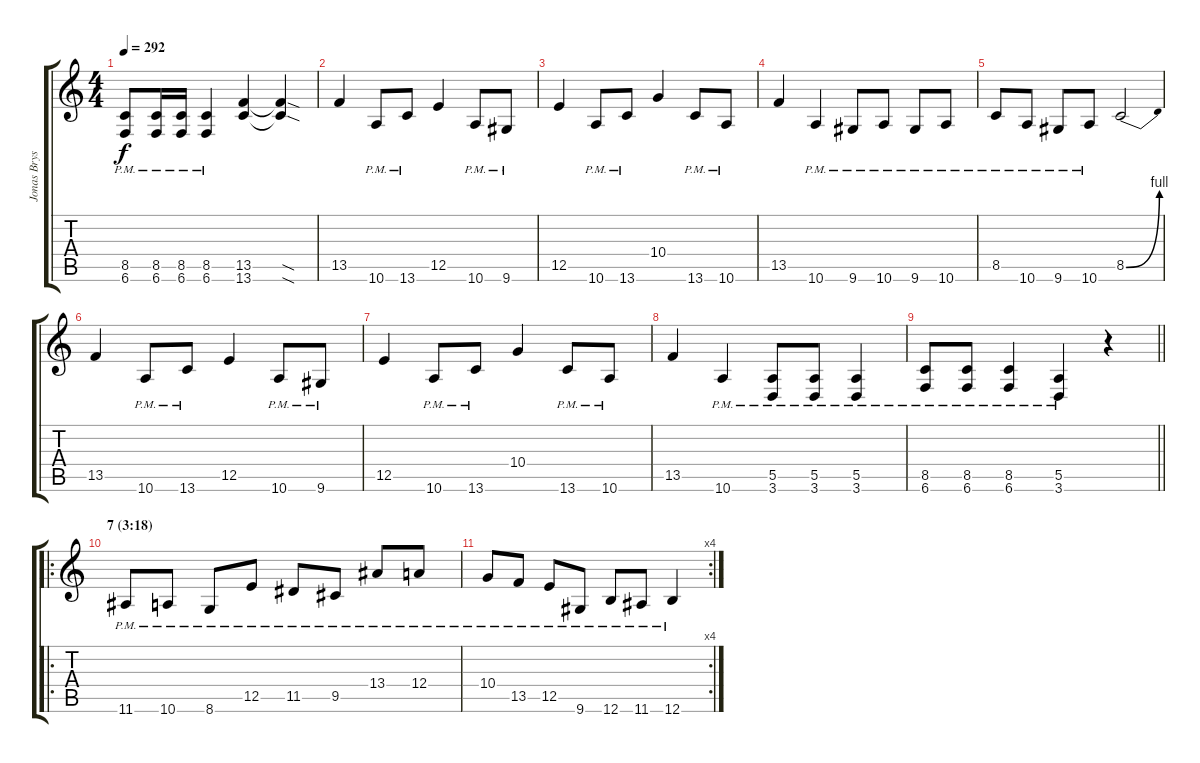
\track ("Jonas Bryssling (Left Guitar)" "Jonas Brys") {instrument overdrivenguitar}
\staff {score tabs}
\tuning (B3 Gb3 D3 A2 E2 B1) {hide}
\ts (4 4)
\tempo 292
\clef g2
\ks c
(8.5{pm} 6.6{pm}).8{dy f} (8.5{pm} 6.6{pm}).16 (8.5{pm} 6.6{pm}).16 (8.5{pm} 6.6{pm}).4 (13.5 13.6).4 (13.5{sod t} 13.6{sod t}).4 |
13.5.4 10.6{pm}.8 13.6{pm}.8 12.5.4 10.6{pm}.8 9.6{pm}.8 |
12.5.4 10.6{pm}.8 13.6{pm}.8 10.4.4 13.6{pm}.8 10.6{pm}.8 |
13.5.4 10.6{pm}.4 9.6{pm}.8 10.6{pm}.8 9.6{pm}.8 10.6{pm}.8 |
8.5{pm}.8 10.6{pm}.8 9.6{pm}.8 10.6{pm}.8 8.5{be (bend 0 0 60 4)}.2 |
13.5.4 10.6{pm}.8 13.6{pm}.8 12.5.4 10.6{pm}.8 9.6{pm}.8 |
12.5.4 10.6{pm}.8 13.6{pm}.8 10.4.4 13.6{pm}.8 10.6{pm}.8 |
13.5.4 10.6{pm}.4 (5.5{pm} 3.6{pm}).8 (5.5{pm} 3.6{pm}).8 (5.5{pm} 3.6{pm}).4 |
\barLineRight lightlight
(8.5{pm} 6.6{pm}).8 (8.5{pm} 6.6{pm}).8 (8.5{pm} 6.6{pm}).4 (5.5{pm} 3.6{pm}).4 r.4 |
\ro
\section ("" "7 (3:18)")
11.6{pm}.8 10.6{pm}.8 8.6{pm}.8 12.5{pm}.8 11.5{pm}.8 9.5{pm}.8 13.4{pm}.8 12.4{pm}.8 |
\rc 4
10.4{pm}.8 13.5{pm}.8 12.5{pm}.8 9.6{pm}.8 12.6{pm}.8 11.6{pm}.8 12.6{pm}.4
